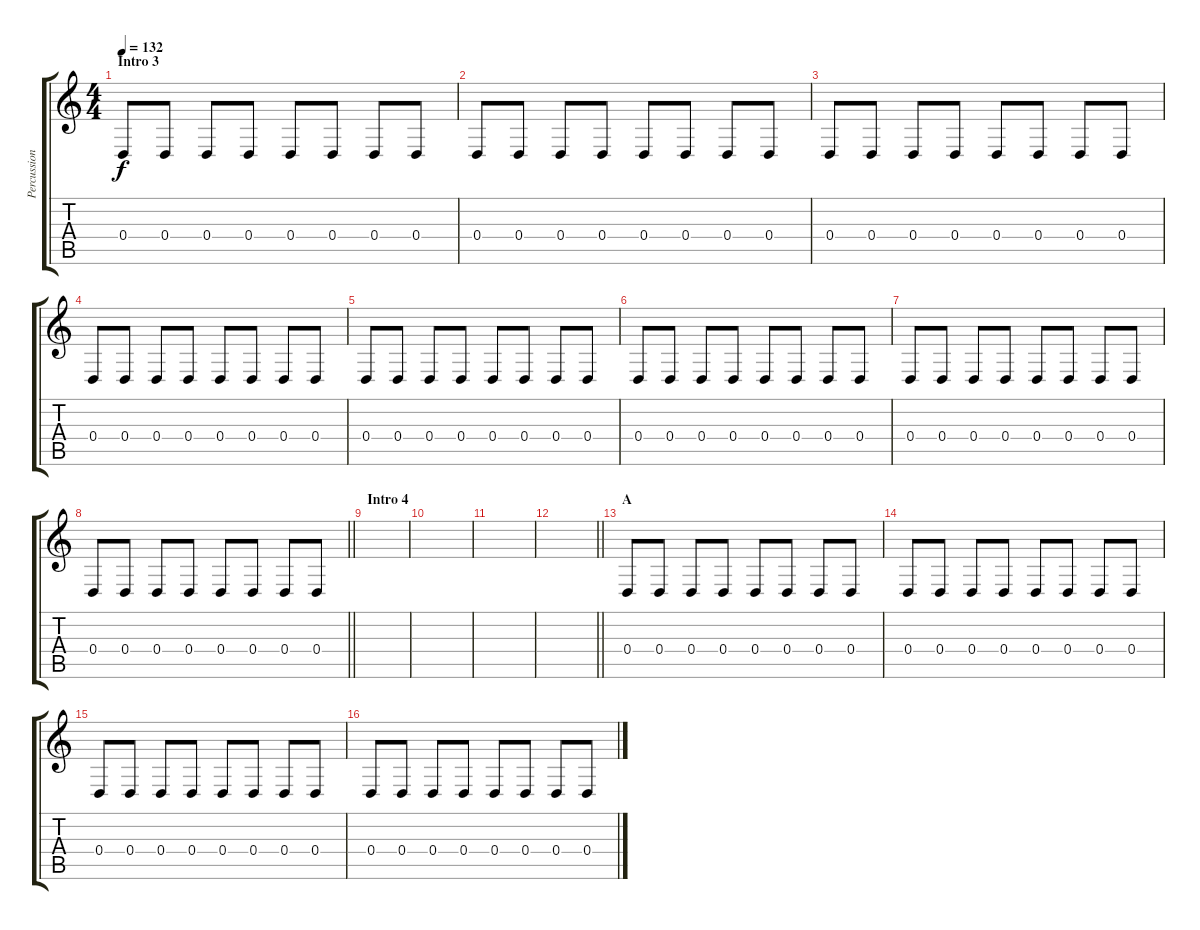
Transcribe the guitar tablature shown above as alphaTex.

\track ("Percussion" "Percussion") {instrument reversecymbal}
\staff {score tabs}
\tuning (E4 B3 G3 D3 A2 E2) {hide}
\ts (4 4)
\section ("" "Intro 3")
\tempo 132
\clef g2
\ks c
0.4.8{dy f} 0.4.8 0.4.8 0.4.8 0.4.8 0.4.8 0.4.8 0.4.8 |
0.4.8 0.4.8 0.4.8 0.4.8 0.4.8 0.4.8 0.4.8 0.4.8 |
0.4.8 0.4.8 0.4.8 0.4.8 0.4.8 0.4.8 0.4.8 0.4.8 |
0.4.8 0.4.8 0.4.8 0.4.8 0.4.8 0.4.8 0.4.8 0.4.8 |
0.4.8 0.4.8 0.4.8 0.4.8 0.4.8 0.4.8 0.4.8 0.4.8 |
0.4.8 0.4.8 0.4.8 0.4.8 0.4.8 0.4.8 0.4.8 0.4.8 |
0.4.8 0.4.8 0.4.8 0.4.8 0.4.8 0.4.8 0.4.8 0.4.8 |
\barLineRight lightlight
0.4.8 0.4.8 0.4.8 0.4.8 0.4.8 0.4.8 0.4.8 0.4.8 |
\section ("" "Intro 4")
|
|
|
\barLineRight lightlight
|
\section ("" "A")
0.4.8 0.4.8 0.4.8 0.4.8 0.4.8 0.4.8 0.4.8 0.4.8 |
0.4.8 0.4.8 0.4.8 0.4.8 0.4.8 0.4.8 0.4.8 0.4.8 |
0.4.8 0.4.8 0.4.8 0.4.8 0.4.8 0.4.8 0.4.8 0.4.8 |
0.4.8 0.4.8 0.4.8 0.4.8 0.4.8 0.4.8 0.4.8 0.4.8
